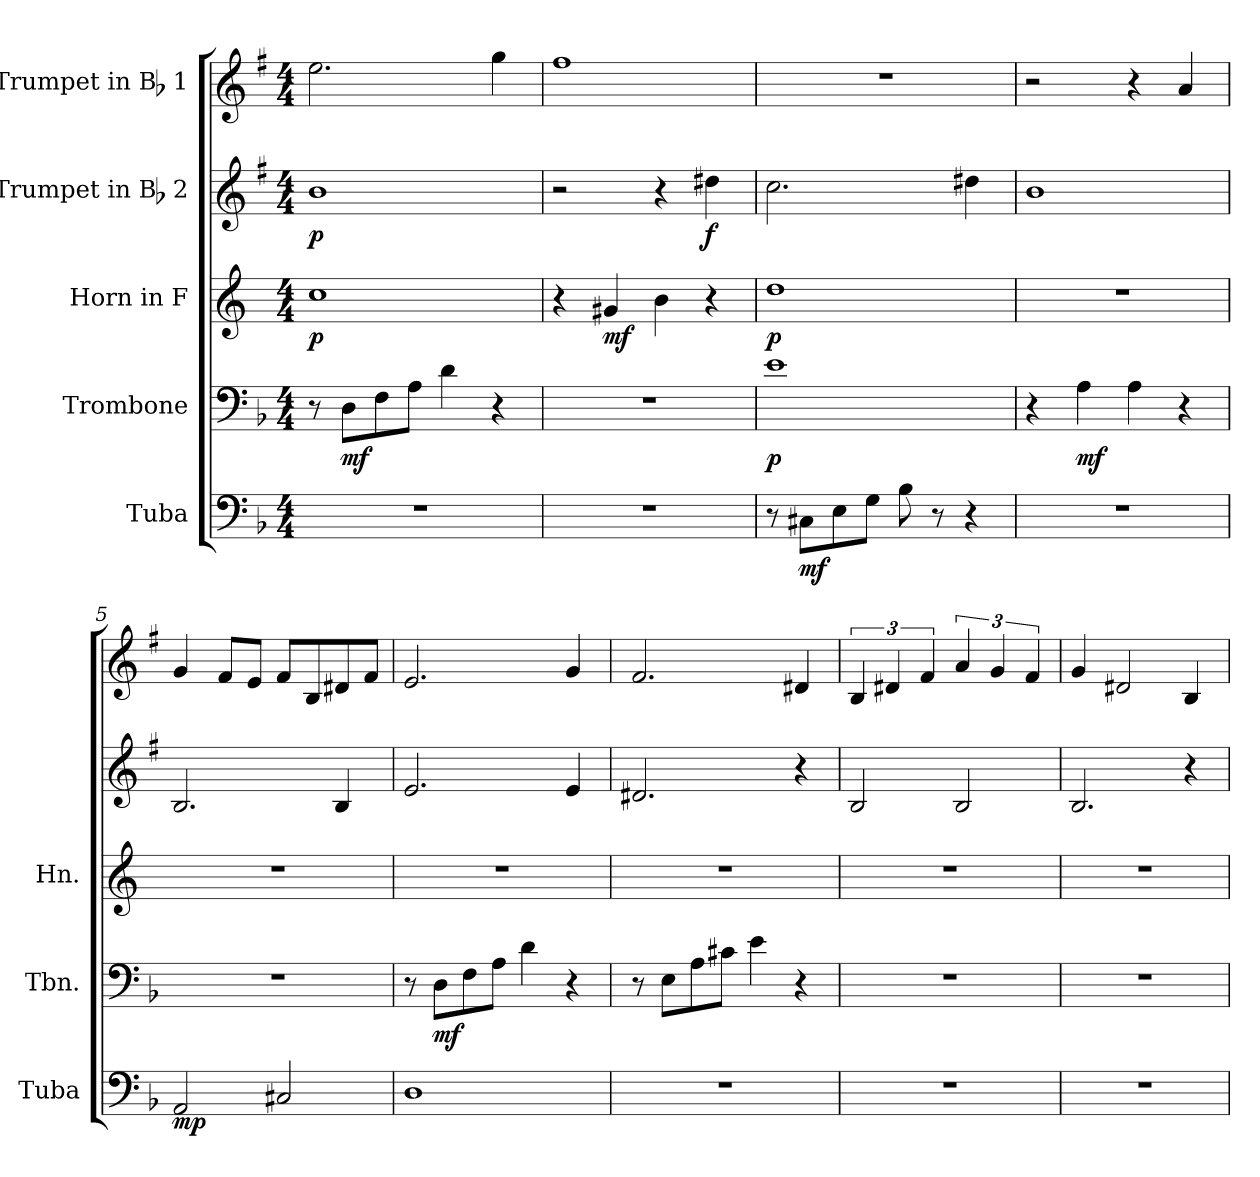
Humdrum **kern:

**kern	**dynam	**kern	**dynam	**kern	**dynam	**kern	**dynam	**kern
*part5	*part5	*part4	*part4	*part3	*part3	*part2	*part2	*part1
*staff5	*staff5	*staff4	*staff4	*staff3	*staff3	*staff2	*staff2	*staff1
*I"Tuba	*	*I"Trombone	*	*I"Horn in F	*	*I"Trumpet in Bb 2	*	*I"Trumpet in Bb 1
*I'Tuba	*	*I'Tbn.	*	*I'Hn.	*	*	*	*
*clefF4	*	*clefF4	*	*clefG2	*	*clefG2	*	*clefG2
*	*	*	*	*ITrd4c7	*	*ITrd1c2	*	*ITrd1c2
*k[b-]	*	*k[b-]	*	*k[b-]	*	*k[b-]	*	*k[b-]
*d:	*	*d:	*	*d:	*	*d:	*	*d:
*M4/4	*	*M4/4	*	*M4/4	*	*M4/4	*	*M4/4
=1	=1	=1	=1	=1	=1	=1	=1	=1
!	!	!	!	!	!LO:DY:b	!	!LO:DY:b	!
1r	.	8r	.	1f	p	1a	p	2.dd\
!	!	!	!LO:DY:b	!	!	!	!	!
.	.	8D\L	mf	.	.	.	.	.
.	.	8F\	.	.	.	.	.	.
.	.	8A\J	.	.	.	.	.	.
.	.	4d\	.	.	.	.	.	.
.	.	4r	.	.	.	.	.	4ff\
=2	=2	=2	=2	=2	=2	=2	=2	=2
1r	.	1r	.	4r	.	2r	.	1ee
!	!	!	!	!	!LO:DY:b	!	!	!
.	.	.	.	4c#X/	mf	.	.	.
.	.	.	.	4e\	.	4r	.	.
!	!	!	!	!	!	!	!LO:DY:b	!
.	.	.	.	4r	.	4cc#X\	f	.
=3	=3	=3	=3	=3	=3	=3	=3	=3
!	!	!	!LO:DY:b	!	!LO:DY:b	!	!	!
8r	.	1e	p	1g	p	2.b-\	.	1r
!	!LO:DY:b	!	!	!	!	!	!	!
8C#X\L	mf	.	.	.	.	.	.	.
8E\	.	.	.	.	.	.	.	.
8G\J	.	.	.	.	.	.	.	.
8B-\	.	.	.	.	.	.	.	.
8r	.	.	.	.	.	.	.	.
4r	.	.	.	.	.	4cc#X\	.	.
=4	=4	=4	=4	=4	=4	=4	=4	=4
1r	.	4r	.	1r	.	1a	.	2r
!	!	!	!LO:DY:b	!	!	!	!	!
.	.	4A\	mf	.	.	.	.	.
.	.	4A\	.	.	.	.	.	4r
.	.	4r	.	.	.	.	.	4g/
!!LO:LB:g=z
=5	=5	=5	=5	=5	=5	=5	=5	=5
!	!LO:DY:b	!	!	!	!	!	!	!
2AA/	mp	1r	.	1r	.	2.A/	.	4f/
.	.	.	.	.	.	.	.	8e/L
.	.	.	.	.	.	.	.	8d/J
2C#X/	.	.	.	.	.	.	.	8e/L
.	.	.	.	.	.	.	.	8A/
.	.	.	.	.	.	4A/	.	8c#X/
.	.	.	.	.	.	.	.	8e/J
=6	=6	=6	=6	=6	=6	=6	=6	=6
1D	.	8r	.	1r	.	2.d/	.	2.d/
!	!	!	!LO:DY:b	!	!	!	!	!
.	.	8D\L	mf	.	.	.	.	.
.	.	8F\	.	.	.	.	.	.
.	.	8A\J	.	.	.	.	.	.
.	.	4d\	.	.	.	.	.	.
.	.	4r	.	.	.	4d/	.	4f/
=7	=7	=7	=7	=7	=7	=7	=7	=7
1r	.	8r	.	1r	.	2.c#X/	.	2.e/
.	.	8E\L	.	.	.	.	.	.
.	.	8A\	.	.	.	.	.	.
.	.	8c#X\J	.	.	.	.	.	.
.	.	4e\	.	.	.	.	.	.
.	.	4r	.	.	.	4r	.	4c#X/
=8	=8	=8	=8	=8	=8	=8	=8	=8
1r	.	1r	.	1r	.	2A/	.	6A/
.	.	.	.	.	.	.	.	6c#X/
.	.	.	.	.	.	.	.	6e/
.	.	.	.	.	.	2A/	.	6g/
.	.	.	.	.	.	.	.	6f/
.	.	.	.	.	.	.	.	6e/
=9	=9	=9	=9	=9	=9	=9	=9	=9
1r	.	1r	.	1r	.	2.A/	.	4f/
.	.	.	.	.	.	.	.	2c#X/
.	.	.	.	.	.	4r	.	4A/
=	=	=	=	=	=	=	=	=
*-	*-	*-	*-	*-	*-	*-	*-	*-
